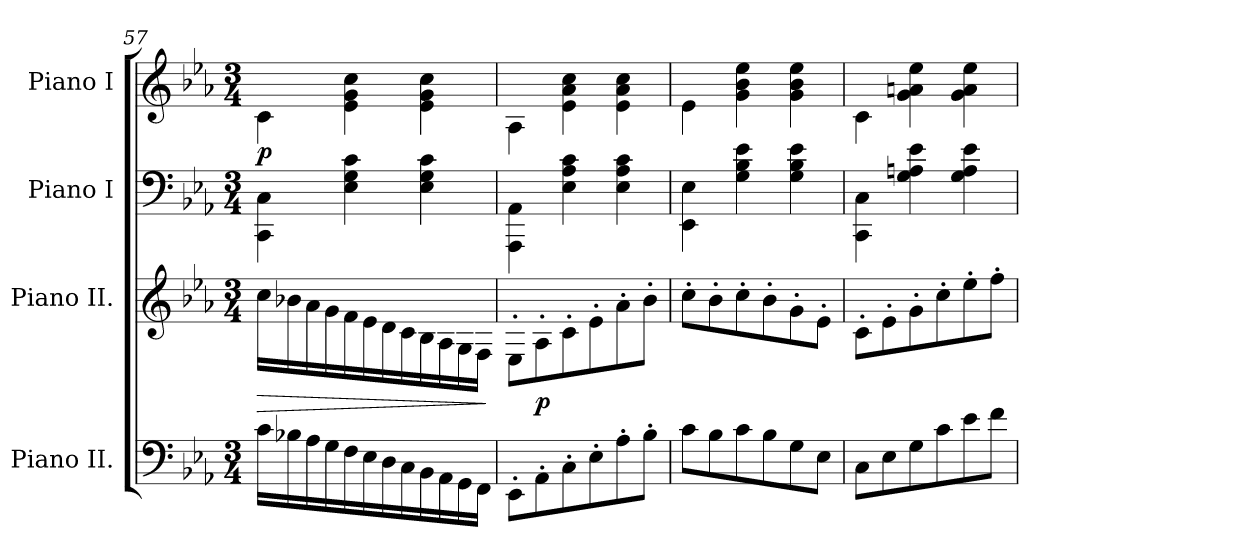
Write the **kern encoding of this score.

**kern	**kern	**dynam	**kern	**kern	**dynam
*part4	*part3	*part3	*part2	*part1	*part1
*staff4	*staff3	*staff3	*staff2	*staff1	*staff1
*I"Piano II.	*I"Piano II.	*	*I"Piano I	*I"Piano I	*
*clefF4	*clefG2	*	*clefF4	*clefG2	*
*k[b-e-a-]	*k[b-e-a-]	*	*k[b-e-a-]	*k[b-e-a-]	*
*M3/4	*M3/4	*	*M3/4	*M3/4	*
=57	=57	=57	=57	=57	=57
!	!	!LO:HP:b	!	!	!
16c\LL	16cc\LL	>	4CC\ 4C\	4c\	p
16B-X\	16b-X\	.	.	.	.
16A-\	16a-\	.	.	.	.
16G\	16g\	.	.	.	.
16F\	16f\	.	4E-\ 4G\ 4c\	4e-\ 4g\ 4cc\	.
16E-\	16e-\	.	.	.	.
16D\	16d\	.	.	.	.
16C\	16c\	.	.	.	.
16BB-\	16B-\	.	4E-\ 4G\ 4c\	4e-\ 4g\ 4cc\	.
16AA-\	16A-\	.	.	.	.
16GG\	16G\	.	.	.	.
16FF\JJ	16F\JJ	.	.	.	.
.	.	]	.	.	.
=58	=58	=58	=58	=58	=58
8EE-'\L	8E-'\L	.	4AAA-\ 4AA-\	4A-\	.
8AA-'\	8A-'\	p	.	.	.
8C'\	8c'\	.	4E-\ 4A-\ 4c\	4e-\ 4a-\ 4cc\	.
8E-'\	8e-'\	.	.	.	.
8A-'\	8a-'\	.	4E-\ 4A-\ 4c\	4e-\ 4a-\ 4cc\	.
8B-'\J	8b-'\J	.	.	.	.
=59	=59	=59	=59	=59	=59
8c\L	8cc'\L	.	4EE-\ 4E-\	4e-\	.
8B-\	8b-'\	.	.	.	.
8c\	8cc'\	.	4G\ 4B-\ 4e-\	4g\ 4b-\ 4ee-\	.
8B-\	8b-'\	.	.	.	.
8G\	8g'\	.	4G\ 4B-\ 4e-\	4g\ 4b-\ 4ee-\	.
8E-\J	8e-'\J	.	.	.	.
=60	=60	=60	=60	=60	=60
8C\L	8c'\L	.	4CC\ 4C\	4c\	.
8E-\	8e-'\	.	.	.	.
8G\	8g'\	.	4G\ 4An\ 4e-\	4g\ 4an\ 4ee-\	.
8c\	8cc'\	.	.	.	.
8e-\	8ee-'\	.	4G\ 4A\ 4e-\	4g\ 4a\ 4ee-\	.
8f\J	8ff'\J	.	.	.	.
=	=	=	=	=	=
*-	*-	*-	*-	*-	*-
